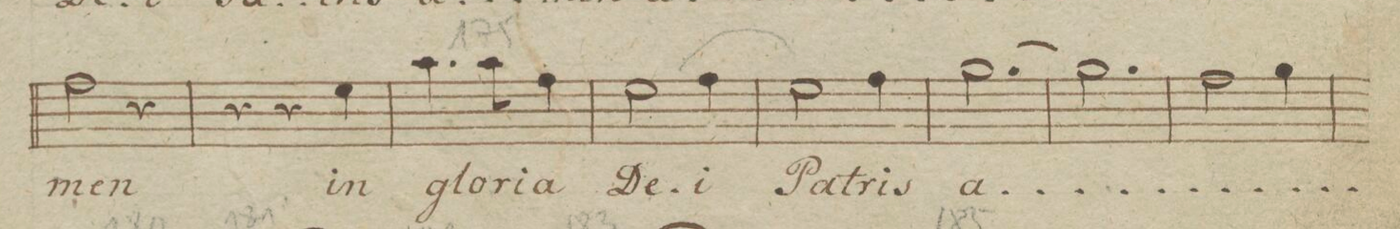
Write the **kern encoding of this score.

**kern	**text	**dynam
*I"Canto.	*	*
*clefC1	*	*
*k[-b-e]	*	*
*met(c)	*	*
*M3/4	*	*
2dd\	-men	.
4r	.	.
=174	=174	=174
4r	.	.
4r	.	.
4cc\	in	.
=175	=175	=175
4.ff\	glo-	.
8ff\	-ri-	.
4dd\	-a	.
=176	=176	=176
2cc\	De-	.
4dd\	-i	.
=177	=177	=177
2cc\	Pa-	.
4dd\	-tris	.
=178	=178	=178
[2.ee-\	a-	.
=179	=179	=179
2.ee-\]	.	.
=180	=180	=180
2dd\	.	.
4ee-\	.	.
=181	=181	=181
*-	*-	*-
